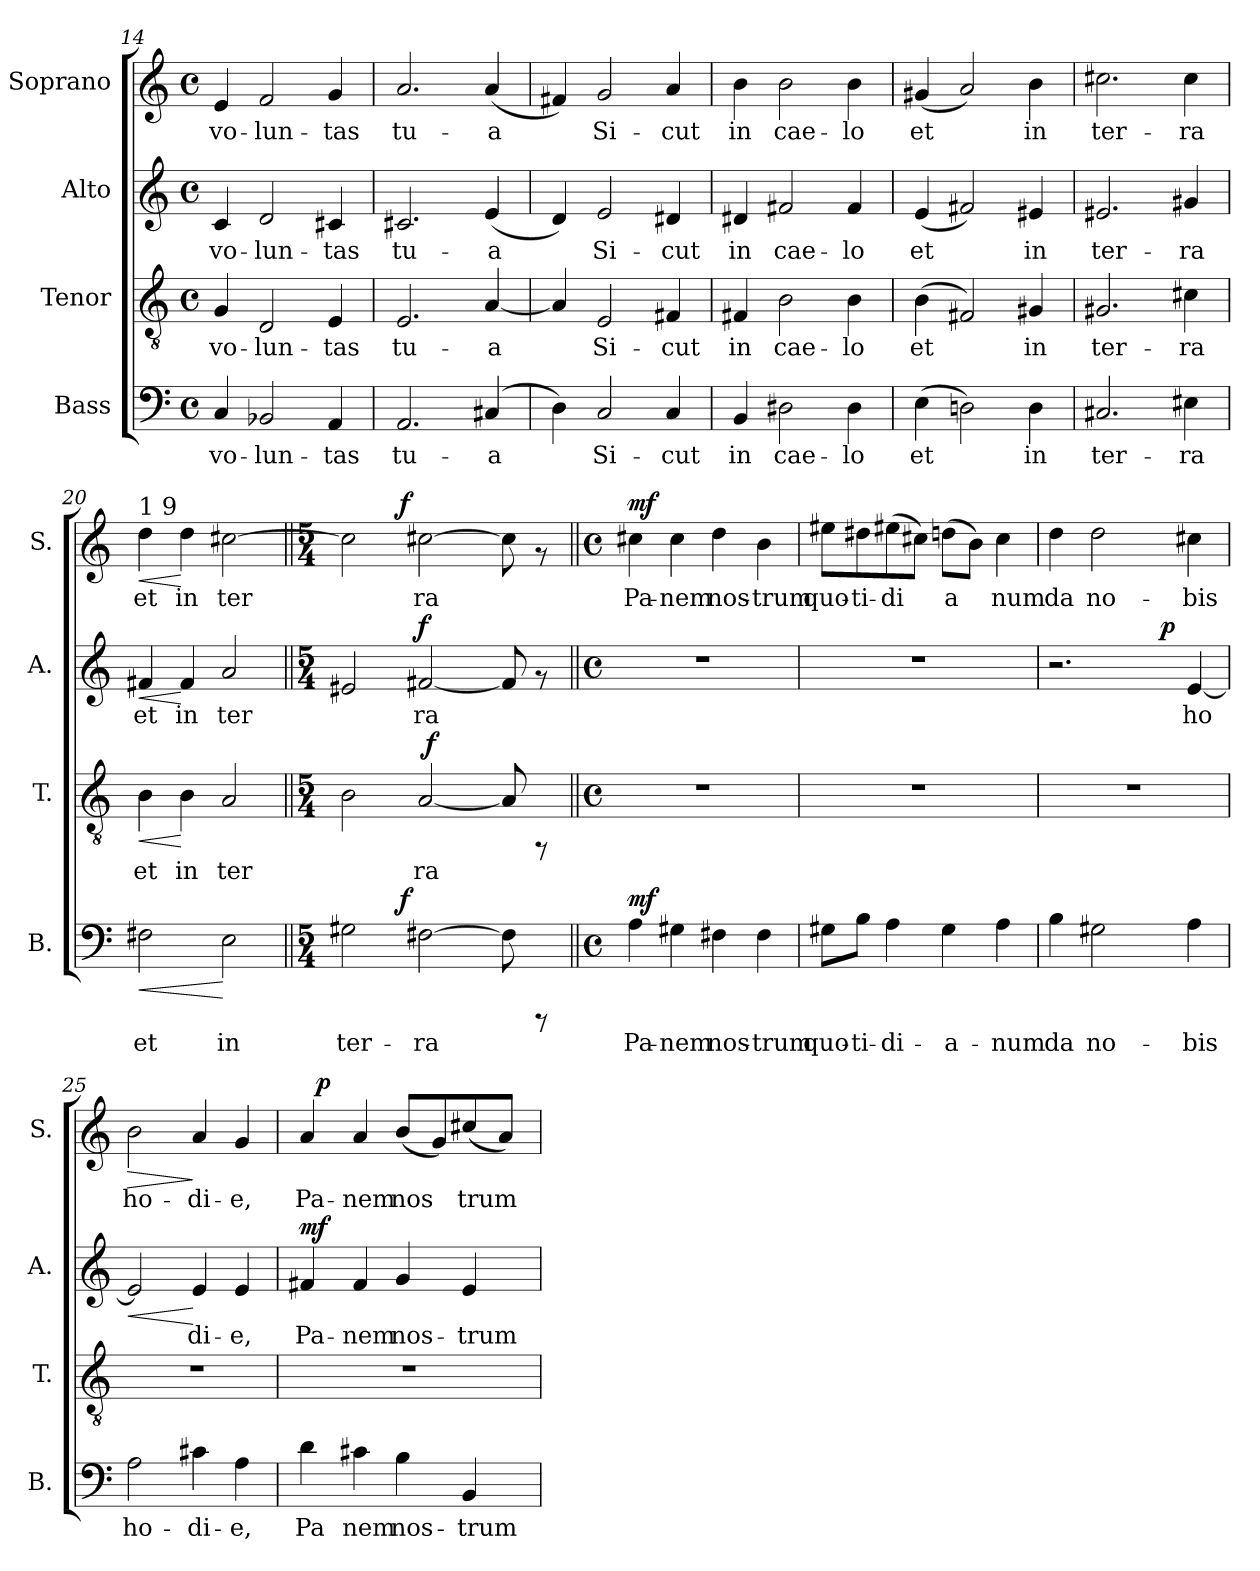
**kern	**text	**dynam	**kern	**text	**dynam	**kern	**text	**dynam	**kern	**text	**dynam
*part4	*part4	*part4	*part3	*part3	*part3	*part2	*part2	*part2	*part1	*part1	*part1
*staff4	*staff4	*staff4	*staff3	*staff3	*staff3	*staff2	*staff2	*staff2	*staff1	*staff1	*staff1
*I"Bass	*	*	*I"Tenor	*	*	*I"Alto	*	*	*I"Soprano	*	*
*I'B.	*	*	*I'T.	*	*	*I'A.	*	*	*I'S.	*	*
*clefF4	*	*	*clefGv2	*	*	*clefG2	*	*	*clefG2	*	*
*k[]	*	*	*k[]	*	*	*k[]	*	*	*k[]	*	*
*C:	*	*	*C:	*	*	*C:	*	*	*C:	*	*
*M4/4	*	*	*M4/4	*	*	*M4/4	*	*	*M4/4	*	*
*met(c)	*	*	*met(c)	*	*	*met(c)	*	*	*met(c)	*	*
=14	=14	=14	=14	=14	=14	=14	=14	=14	=14	=14	=14
!	!LO:LY:b:cj	!	!	!LO:LY:b:cj	!	!	!LO:LY:b:cj	!	!	!LO:LY:a:cj	!
4C/	vo-	.	4G/	vo-	.	4c/	vo-	.	4e/	vo-	.
!	!LO:LY:b:cj	!	!	!LO:LY:b:cj	!	!	!LO:LY:b:cj	!	!	!LO:LY:a:cj	!
2BB-X/	-lun-	.	2D/	-lun-	.	2d/	-lun-	.	2f/	-lun-	.
!	!LO:LY:b:cj	!	!	!LO:LY:b:cj	!	!	!LO:LY:b:cj	!	!	!LO:LY:a:cj	!
4AA/	-tas	.	4E/	-tas	.	4c#X/	-tas	.	4g/	-tas	.
=15	=15	=15	=15	=15	=15	=15	=15	=15	=15	=15	=15
!	!LO:LY:b:cj	!	!	!LO:LY:b:cj	!	!	!LO:LY:b:cj	!	!	!LO:LY:a:cj	!
2.AA/	tu-	.	2.E/	tu-	.	2.c#X/	tu-	.	2.a/	tu-	.
!	!LO:LY:b:cj	!	!	!LO:LY:b:cj	!	!	!LO:LY:b:cj	!	!	!LO:LY:a:cj	!
(>4C#X/	-a	.	[<4A/	-a	.	(>4e/	-a	.	(>4a/	-a	.
=16	=16	=16	=16	=16	=16	=16	=16	=16	=16	=16	=16
!	!LO:LY:b:cj	!	!	!LO:LY:b:cj	!	!	!LO:LY:b:cj	!	!	!LO:LY:a:cj	!
4D\)	.	.	4A/]	.	.	4d/)	.	.	4f#X/)	.	.
!	!LO:LY:b:cj	!	!	!LO:LY:b:cj	!	!	!LO:LY:b:cj	!	!	!LO:LY:a:cj	!
2C/	Si-	.	2E/	Si-	.	2e/	Si-	.	2g/	Si-	.
!	!LO:LY:b:cj	!	!	!LO:LY:b:cj	!	!	!LO:LY:b:cj	!	!	!LO:LY:a:cj	!
4C/	-cut	.	4F#X/	-cut	.	4d#X/	-cut	.	4a/	-cut	.
=17	=17	=17	=17	=17	=17	=17	=17	=17	=17	=17	=17
!	!LO:LY:b:cj	!	!	!LO:LY:b:cj	!	!	!LO:LY:b:cj	!	!	!LO:LY:a:cj	!
4BB/	in	.	4F#X/	in	.	4d#X/	in	.	4b\	in	.
!	!LO:LY:b:cj	!	!	!LO:LY:b:cj	!	!	!LO:LY:b:cj	!	!	!LO:LY:a:cj	!
2D#X\	cae-	.	2B\	cae-	.	2f#X/	cae-	.	2b\	cae-	.
!	!LO:LY:b:cj	!	!	!LO:LY:b:cj	!	!	!LO:LY:b:cj	!	!	!LO:LY:a:cj	!
4D#\	-lo	.	4B\	-lo	.	4f#/	-lo	.	4b\	-lo	.
=18	=18	=18	=18	=18	=18	=18	=18	=18	=18	=18	=18
!	!LO:LY:b:cj	!	!	!LO:LY:b:cj	!	!	!LO:LY:b:cj	!	!	!LO:LY:a:cj	!
(>4E\	et	.	(>4B\	et	.	(>4e/	et	.	(>4g#X/	et	.
!	!LO:LY:b:cj	!	!	!LO:LY:b:cj	!	!	!LO:LY:b:cj	!	!	!LO:LY:a:cj	!
2Dn\)	.	.	2F#X/)	.	.	2f#X/)	.	.	2a/)	.	.
!	!LO:LY:b:cj	!	!	!LO:LY:b:cj	!	!	!LO:LY:b:cj	!	!	!LO:LY:a:cj	!
4D\	in	.	4G#X/	in	.	4e#X/	in	.	4b\	in	.
=19	=19	=19	=19	=19	=19	=19	=19	=19	=19	=19	=19
!	!LO:LY:b:cj	!	!	!LO:LY:b:cj	!	!	!LO:LY:b:cj	!	!	!LO:LY:a:cj	!
2.C#X/	ter-	.	2.G#X/	ter-	.	2.e#X/	ter-	.	2.cc#X\	ter-	.
!	!LO:LY:b:cj	!	!	!LO:LY:b:cj	!	!	!LO:LY:b:cj	!	!	!LO:LY:a:cj	!
4E#X\	-ra	.	4c#X\	-ra	.	4g#X/	-ra	.	4cc#\	-ra	.
!!LO:LB:g=z
=20	=20	=20	=20	=20	=20	=20	=20	=20	=20	=20	=20
!	!	!	!	!	!	!	!	!	!LO:TX:a:t=1 9	!	!
!	!LO:LY:b:cj	!LO:HP:b	!	!LO:LY:b:cj	!LO:HP:b	!	!LO:LY:b:cj	!LO:HP:b	!	!LO:LY:b:cj	!LO:HP:b
2F#X\	et	<	4B\	et	<	4f#X/	et	<	4dd\	et	<
!	!	!	!	!LO:LY:b:cj	!	!	!LO:LY:b:cj	!	!	!LO:LY:b:cj	!
.	.	.	4B\	in	[	4f#/	in	[	4dd\	in	[
!	!LO:LY:b:cj	!	!	!LO:LY:b:cj	!	!	!LO:LY:b:cj	!	!	!LO:LY:b:cj	!
2E\	in	[	2A/	ter-	.	2a/	ter-	.	[>2cc#X\	ter-	.
=21||	=21||	=21||	=21||	=21||	=21||	=21||	=21||	=21||	=21||	=21||	=21||
*M5/4	*	*	*M5/4	*	*	*M5/4	*	*	*M5/4	*	*
!	!LO:LY:b:cj	!	!	!LO:LY:b:cj	!	!	!LO:LY:b:cj	!	!	!LO:LY:b:cj	!
*^	*	*	*^	*	*	*	*	*	*^	*	*
2G#X\	4..ryy	ter-	.	2B\	2ryy	--	.	2e#X/	--	.	2cc#\]	4..ryy	--	.
!	!	!	!LO:DY:a	!	!	!	!	!	!	!	!	!	!	!LO:DY:a
.	2ryy	.	f	.	.	.	.	.	.	.	.	2ryy	.	f
!	!	!LO:LY:b:cj	!	!	!	!LO:LY:b:cj	!	!	!LO:LY:b:cj	!LO:DY:a	!	!	!LO:LY:b:cj	!
[>2F#X\	.	-ra	.	[<2A/	64ryy	-ra	.	[<2f#X/	-ra	f	[>2cc#X\	.	-ra	.
!	!	!	!	!	!	!	!LO:DY:a	!	!	!	!	!	!	!
.	.	.	.	.	2ryy	.	f	.	.	.	.	.	.	.
.	4ryy	.	.	.	.	.	.	.	.	.	.	4ryy	.	.
!	!	!LO:LY:b:cj	!	!	!	!LO:LY:b:cj	!	!	!LO:LY:b:cj	!	!	!	!LO:LY:b:cj	!
8F#\]	.	.	.	8A/]	.	.	.	8f#/]	.	.	8cc#\]	.	.	.
.	.	.	.	.	8...ryy	.	.	.	.	.	.	.	.	.
8rCCC	.	.	.	8rFF	.	.	.	8rf	.	.	8rf	.	.	.
.	16ryy	.	.	.	.	.	.	.	.	.	.	16ryy	.	.
*v	*v	*	*	*	*	*	*	*	*	*	*v	*v	*	*
*	*	*	*v	*v	*	*	*	*	*	*	*	*
=22||	=22||	=22||	=22||	=22||	=22||	=22||	=22||	=22||	=22||	=22||	=22||
*M4/4	*	*	*M4/4	*	*	*M4/4	*	*	*M4/4	*	*
*met(c)	*	*	*met(c)	*	*	*met(c)	*	*	*met(c)	*	*
*^	*	*	*^	*	*	*	*	*	*^	*	*
!	!	!LO:LY:b:cj	!LO:DY:a	!	!	!	!	!	!	!	!	!	!LO:LY:b:cj	!LO:DY:a
*v	*v	*	*	*	*	*	*	*	*	*	*v	*v	*	*
*	*	*	*v	*v	*	*	*	*	*	*	*	*
4A\	Pa-	mf	1r	.	.	1r	.	.	4cc#X\	Pa-	mf
!	!LO:LY:b:cj	!	!	!	!	!	!	!	!	!LO:LY:b:cj	!
4G#X\	-nem	.	.	.	.	.	.	.	4cc#\	-nem	.
!	!LO:LY:b:cj	!	!	!	!	!	!	!	!	!LO:LY:b:cj	!
4F#X\	nos-	.	.	.	.	.	.	.	4dd\	nos-	.
!	!LO:LY:b:cj	!	!	!	!	!	!	!	!	!LO:LY:b:cj	!
4F#\	-trum	.	.	.	.	.	.	.	4b\	-trum	.
=23	=23	=23	=23	=23	=23	=23	=23	=23	=23	=23	=23
!	!LO:LY:b:cj	!	!	!	!	!	!	!	!	!LO:LY:b:cj	!
8G#X\L	quo-	.	1r	.	.	1r	.	.	8ee#X\L	quo-	.
!	!LO:LY:b:cj	!	!	!	!	!	!	!	!	!LO:LY:b:cj	!
8B\J	-ti-	.	.	.	.	.	.	.	8dd#X\	-ti-	.
!	!LO:LY:b:cj	!	!	!	!	!	!	!	!	!LO:LY:b:cj	!
4A\	-di-	.	.	.	.	.	.	.	(>8ee#X\	-di-	.
!	!	!	!	!	!	!	!	!	!	!LO:LY:b:cj	!
.	.	.	.	.	.	.	.	.	8cc#X\J)	--	.
!	!LO:LY:b:cj	!	!	!	!	!	!	!	!	!LO:LY:b:cj	!
4G#\	-a-	.	.	.	.	.	.	.	(>8ddn\L	-a-	.
!	!	!	!	!	!	!	!	!	!	!LO:LY:b:cj	!
.	.	.	.	.	.	.	.	.	8b\J)	--	.
!	!LO:LY:b:cj	!	!	!	!	!	!	!	!	!LO:LY:b:cj	!
4A\	-num	.	.	.	.	.	.	.	4cc#\	-num	.
=24	=24	=24	=24	=24	=24	=24	=24	=24	=24	=24	=24
!	!LO:LY:b:cj	!	!	!	!	!	!	!	!	!LO:LY:b:cj	!
*	*	*	*	*	*	*^	*	*	*	*	*
4B\	da	.	1r	.	.	2.r	2ryy	.	.	4dd\	da	.
!	!LO:LY:b:cj	!	!	!	!	!	!	!	!	!	!LO:LY:b:cj	!
2G#X\	no-	.	.	.	.	.	.	.	.	2dd\	no-	.
.	.	.	.	.	.	.	8ryy	.	.	.	.	.
!	!	!	!	!	!	!	!	!	!LO:DY:a	!	!	!
.	.	.	.	.	.	.	4.ryy	.	p	.	.	.
!	!LO:LY:b:cj	!	!	!	!	!	!	!LO:LY:b:cj	!	!	!LO:LY:b:cj	!
4A\	-bis	.	.	.	.	[>4e/	.	ho	.	4cc#X\	-bis	.
!!LO:PB:g=z
=25	=25	=25	=25	=25	=25	=25	=25	=25	=25	=25	=25	=25
!	!LO:LY:b:cj	!	!	!	!	!	!	!LO:LY:b:cj	!LO:HP:b	!	!LO:LY:a:cj	!LO:HP:b
*	*	*	*	*	*	*v	*v	*	*	*	*	*
2A\	ho-	.	1r	.	.	2e/]	.	<	2b\	ho-	>
!	!LO:LY:b:cj	!	!	!	!	!	!LO:LY:b:cj	!	!	!LO:LY:a:cj	!
4c#X\	-di-	.	.	.	.	4e/	di-	[	4a/	-di-	]
!	!LO:LY:b:cj	!	!	!	!	!	!LO:LY:b:cj	!	!	!LO:LY:a:cj	!
4A\	-e,	.	.	.	.	4e/	-e,	.	4g/	-e,	.
=26	=26	=26	=26	=26	=26	=26	=26	=26	=26	=26	=26
!	!LO:LY:b:cj	!	!	!	!	!	!LO:LY:b:cj	!LO:DY:a	!	!LO:LY:a:cj	!
*	*	*	*	*	*	*	*	*	*^	*	*
4d\	Pa	.	1r	.	.	4f#X/	Pa-	mf	4a/	32.ryy	Pa-	.
!	!	!	!	!	!	!	!	!	!	!	!	!LO:DY:a
.	.	.	.	.	.	.	.	.	.	2ryy	.	p
!	!LO:LY:b:cj	!	!	!	!	!	!LO:LY:b:cj	!	!	!	!LO:LY:a:cj	!
4c#X\	nem	.	.	.	.	4f#/	-nem	.	4a/	.	-nem	.
!	!LO:LY:b:cj	!	!	!	!	!	!LO:LY:b:cj	!	!	!	!LO:LY:a:cj	!
4B\	nos-	.	.	.	.	4g/	nos-	.	(>8b/L	.	nos-	.
.	.	.	.	.	.	.	.	.	.	4ryy	.	.
!	!	!	!	!	!	!	!	!	!	!	!LO:LY:a:cj	!
.	.	.	.	.	.	.	.	.	8g/)	.	--	.
!	!LO:LY:b:cj	!	!	!	!	!	!LO:LY:b:cj	!	!	!	!LO:LY:a:cj	!
4BB/	-trum	.	.	.	.	4e/	-trum	.	(>8cc#X/	.	-trum-	.
.	.	.	.	.	.	.	.	.	.	8ryy	.	.
!	!	!	!	!	!	!	!	!	!	!	!LO:LY:a:cj	!
.	.	.	.	.	.	.	.	.	8a/J)	.	--	.
.	.	.	.	.	.	.	.	.	.	16ryy	.	.
.	.	.	.	.	.	.	.	.	.	64ryy	.	.
*	*	*	*	*	*	*	*	*	*v	*v	*	*
=	=	=	=	=	=	=	=	=	=	=	=
*-	*-	*-	*-	*-	*-	*-	*-	*-	*-	*-	*-
